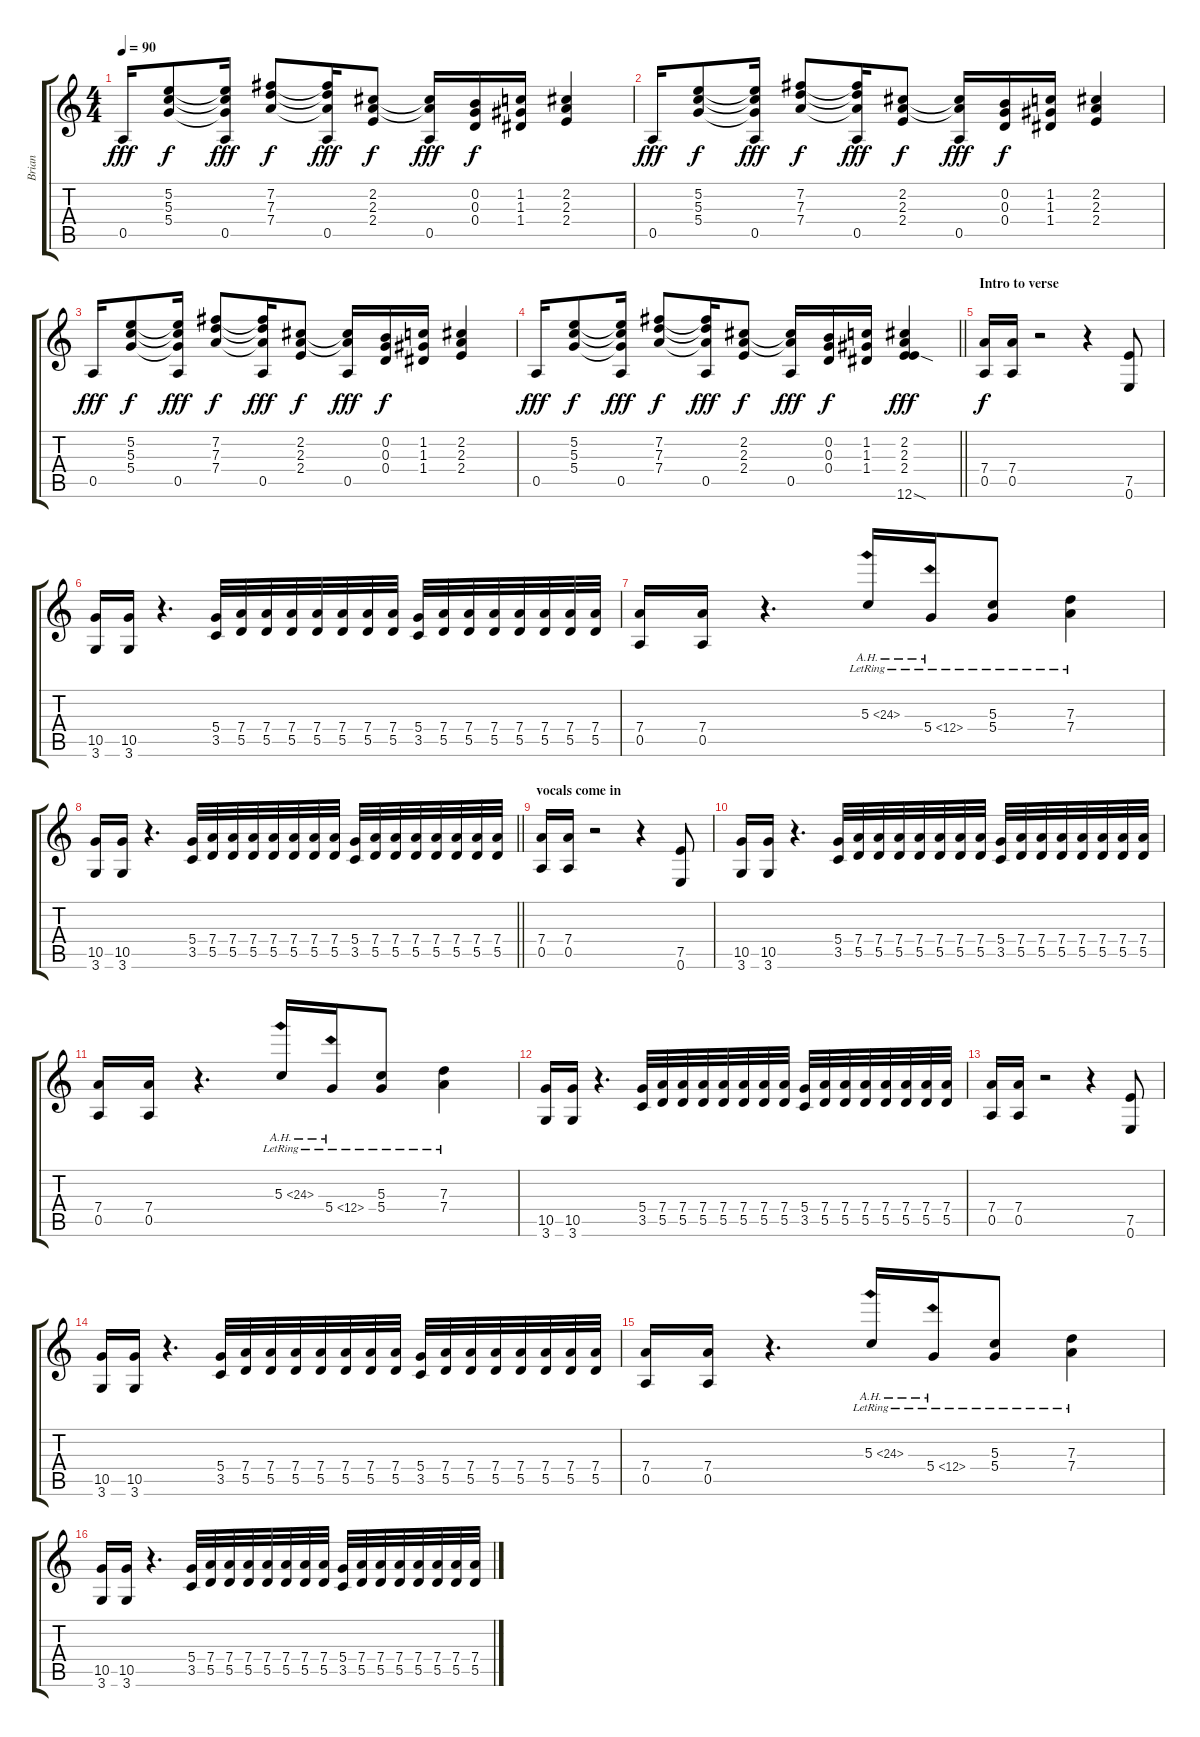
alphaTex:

\track ("Brian" "Brian") {instrument distortionguitar}
\staff {score tabs}
\tuning (E4 B3 G3 D3 A2 E2) {hide}
\ts (4 4)
\tempo 90
\clef g2
\ks c
0.5.16{dy fff} (5.2 5.3 5.4).8{dy f} (5.2{t} 5.3{t} 5.4{t} 0.5).16{dy fff} (7.2 7.3 7.4).8{dy f} (7.2{t} 7.3{t} 7.4{t} 0.5).16{dy fff} (2.2 2.3 2.4).8{dy f} (2.2{t} 2.3{t} 0.5).16{dy fff} (0.2 0.3 0.4).16{dy f} (1.2 1.3 1.4).16 (2.2 2.3 2.4).4 |
0.5.16{dy fff} (5.2 5.3 5.4).8{dy f} (5.2{t} 5.3{t} 5.4{t} 0.5).16{dy fff} (7.2 7.3 7.4).8{dy f} (7.2{t} 7.3{t} 7.4{t} 0.5).16{dy fff} (2.2 2.3 2.4).8{dy f} (2.2{t} 2.3{t} 0.5).16{dy fff} (0.2 0.3 0.4).16{dy f} (1.2 1.3 1.4).16 (2.2 2.3 2.4).4 |
0.5.16{dy fff} (5.2 5.3 5.4).8{dy f} (5.2{t} 5.3{t} 5.4{t} 0.5).16{dy fff} (7.2 7.3 7.4).8{dy f} (7.2{t} 7.3{t} 7.4{t} 0.5).16{dy fff} (2.2 2.3 2.4).8{dy f} (2.2{t} 2.3{t} 0.5).16{dy fff} (0.2 0.3 0.4).16{dy f} (1.2 1.3 1.4).16 (2.2 2.3 2.4).4 |
\barLineRight lightlight
0.5.16{dy fff} (5.2 5.3 5.4).8{dy f} (5.2{t} 5.3{t} 5.4{t} 0.5).16{dy fff} (7.2 7.3 7.4).8{dy f} (7.2{t} 7.3{t} 7.4{t} 0.5).16{dy fff} (2.2 2.3 2.4).8{dy f} (2.2{t} 2.3{t} 0.5).16{dy fff} (0.2 0.3 0.4).16{dy f} (1.2 1.3 1.4).16 (2.2 2.3 2.4 12.6{sod}).4{dy fff} |
\section ("" "Intro to verse")
(7.4 0.5).16{dy f} (7.4 0.5).16 r.2 r.4 (7.5 0.6).8 |
(10.5 3.6).16 (10.5 3.6).16 r.4{d} (5.4 3.5).32 (7.4 5.5).32 (7.4 5.5).32 (7.4 5.5).32 (7.4 5.5).32 (7.4 5.5).32 (7.4 5.5).32 (7.4 5.5).32 (5.4 3.5).32 (7.4 5.5).32 (7.4 5.5).32 (7.4 5.5).32 (7.4 5.5).32 (7.4 5.5).32 (7.4 5.5).32 (7.4 5.5).32 |
(7.4 0.5).16 (7.4 0.5).16 r.4{d} 5.3{ah 19 lr}.16 5.4{ah 7 lr}.16 (5.3 5.4{lr}).8 (7.3 7.4{lr}).4 |
\barLineRight lightlight
(10.5 3.6).16 (10.5 3.6).16 r.4{d} (5.4 3.5).32 (7.4 5.5).32 (7.4 5.5).32 (7.4 5.5).32 (7.4 5.5).32 (7.4 5.5).32 (7.4 5.5).32 (7.4 5.5).32 (5.4 3.5).32 (7.4 5.5).32 (7.4 5.5).32 (7.4 5.5).32 (7.4 5.5).32 (7.4 5.5).32 (7.4 5.5).32 (7.4 5.5).32 |
\section ("" "vocals come in")
(7.4 0.5).16 (7.4 0.5).16 r.2 r.4 (7.5 0.6).8 |
(10.5 3.6).16 (10.5 3.6).16 r.4{d} (5.4 3.5).32 (7.4 5.5).32 (7.4 5.5).32 (7.4 5.5).32 (7.4 5.5).32 (7.4 5.5).32 (7.4 5.5).32 (7.4 5.5).32 (5.4 3.5).32 (7.4 5.5).32 (7.4 5.5).32 (7.4 5.5).32 (7.4 5.5).32 (7.4 5.5).32 (7.4 5.5).32 (7.4 5.5).32 |
(7.4 0.5).16 (7.4 0.5).16 r.4{d} 5.3{ah 19 lr}.16 5.4{ah 7 lr}.16 (5.3 5.4{lr}).8 (7.3 7.4{lr}).4 |
(10.5 3.6).16 (10.5 3.6).16 r.4{d} (5.4 3.5).32 (7.4 5.5).32 (7.4 5.5).32 (7.4 5.5).32 (7.4 5.5).32 (7.4 5.5).32 (7.4 5.5).32 (7.4 5.5).32 (5.4 3.5).32 (7.4 5.5).32 (7.4 5.5).32 (7.4 5.5).32 (7.4 5.5).32 (7.4 5.5).32 (7.4 5.5).32 (7.4 5.5).32 |
(7.4 0.5).16 (7.4 0.5).16 r.2 r.4 (7.5 0.6).8 |
(10.5 3.6).16 (10.5 3.6).16 r.4{d} (5.4 3.5).32 (7.4 5.5).32 (7.4 5.5).32 (7.4 5.5).32 (7.4 5.5).32 (7.4 5.5).32 (7.4 5.5).32 (7.4 5.5).32 (5.4 3.5).32 (7.4 5.5).32 (7.4 5.5).32 (7.4 5.5).32 (7.4 5.5).32 (7.4 5.5).32 (7.4 5.5).32 (7.4 5.5).32 |
(7.4 0.5).16 (7.4 0.5).16 r.4{d} 5.3{ah 19 lr}.16 5.4{ah 7 lr}.16 (5.3 5.4{lr}).8 (7.3 7.4{lr}).4 |
(10.5 3.6).16 (10.5 3.6).16 r.4{d} (5.4 3.5).32 (7.4 5.5).32 (7.4 5.5).32 (7.4 5.5).32 (7.4 5.5).32 (7.4 5.5).32 (7.4 5.5).32 (7.4 5.5).32 (5.4 3.5).32 (7.4 5.5).32 (7.4 5.5).32 (7.4 5.5).32 (7.4 5.5).32 (7.4 5.5).32 (7.4 5.5).32 (7.4 5.5).32
